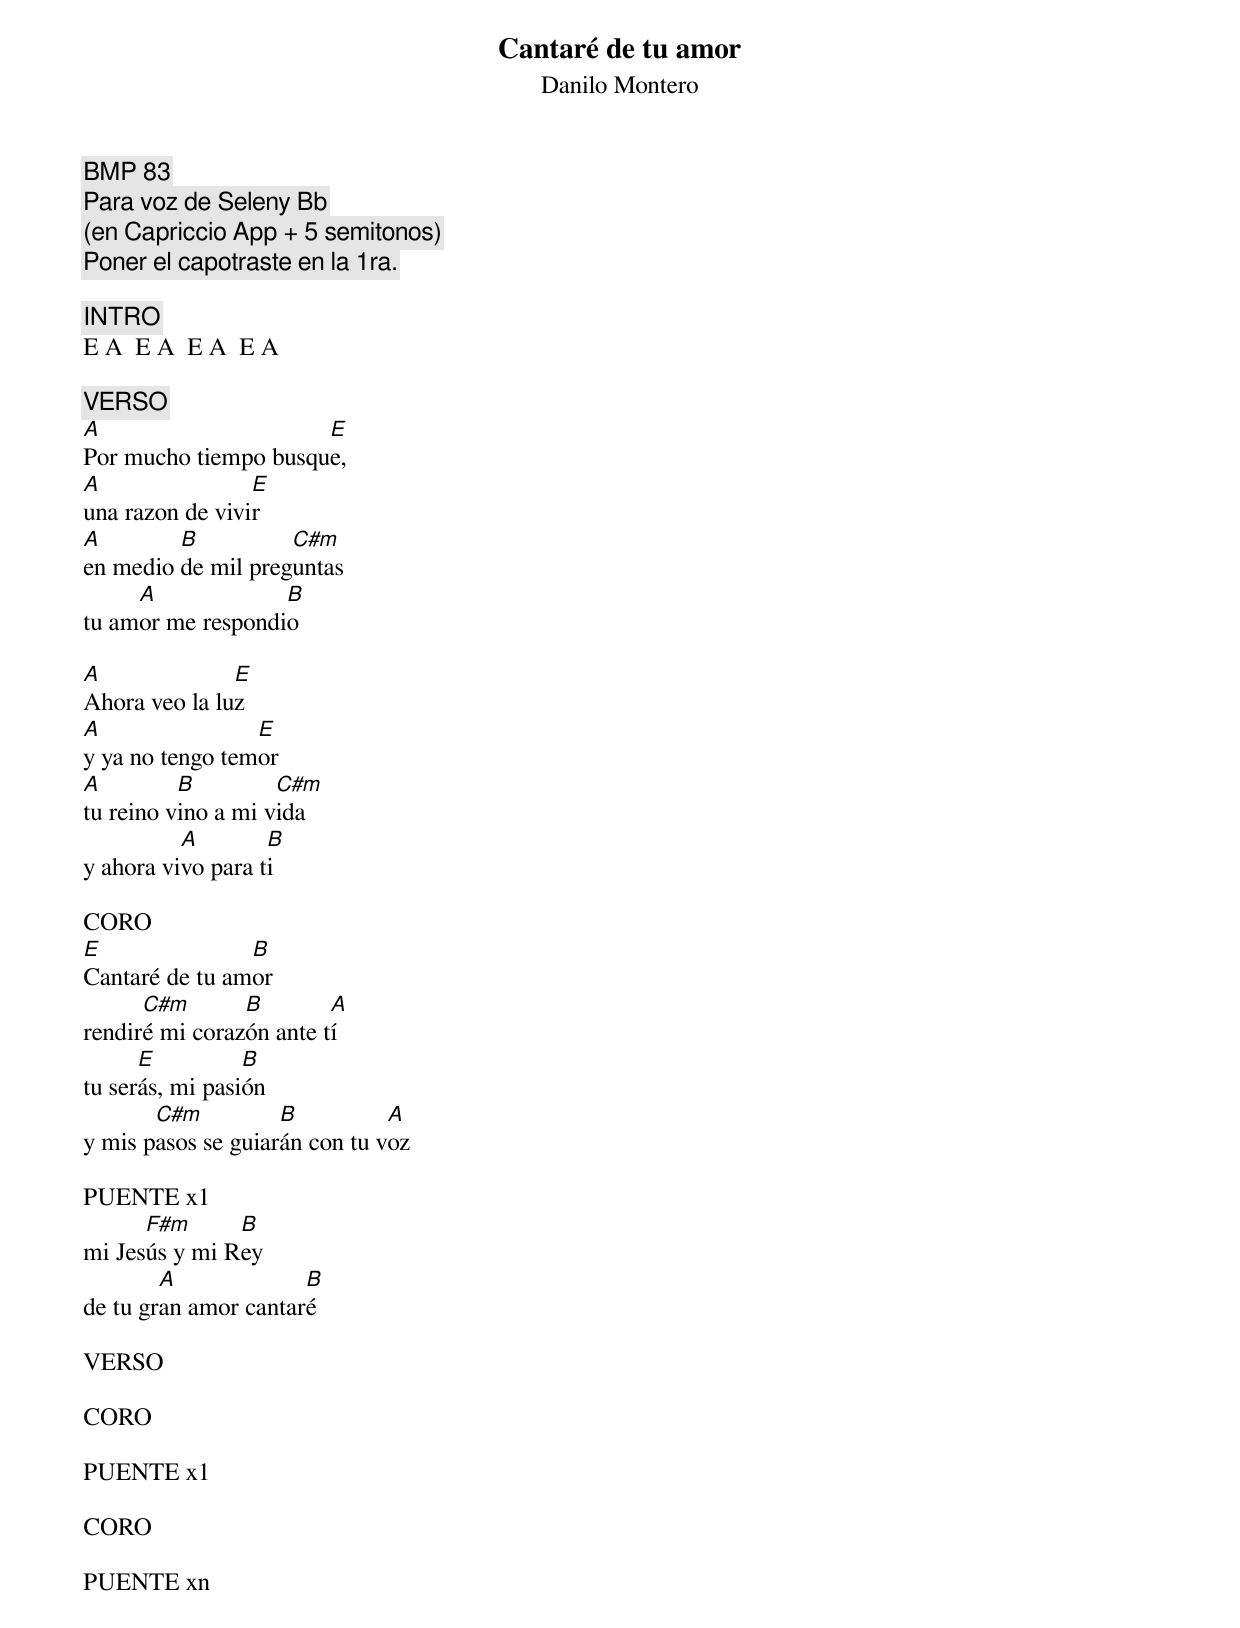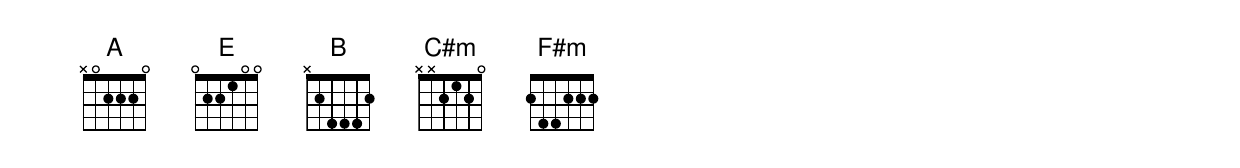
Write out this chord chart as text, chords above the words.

Cantaré de tu amor
Danilo Montero
BMP 83
Para voz de Seleny Bb
(en Capriccio App + 5 semitonos)
Poner el capotraste en la 1ra.

INTRO
E A  E A  E A  E A

VERSO
A                     E
Por mucho tiempo busque,
A                E
una razon de vivir
A        B          C#m
en medio de mil preguntas
     A             B
tu amor me respondio

A              E
Ahora veo la luz
A                E
y ya no tengo temor
A         B         C#m
tu reino vino a mi vida
          A        B
y ahora vivo para ti

CORO
E               B
Cantaré de tu amor
      C#m       B        A
rendiré mi corazón ante tí
      E          B
tu serás, mi pasión
       C#m          B          A
y mis pasos se guiarán con tu voz

PUENTE x1
      F#m      B
mi Jesús y mi Rey
        A             B
de tu gran amor cantaré

VERSO

CORO

PUENTE x1

CORO

PUENTE xn
